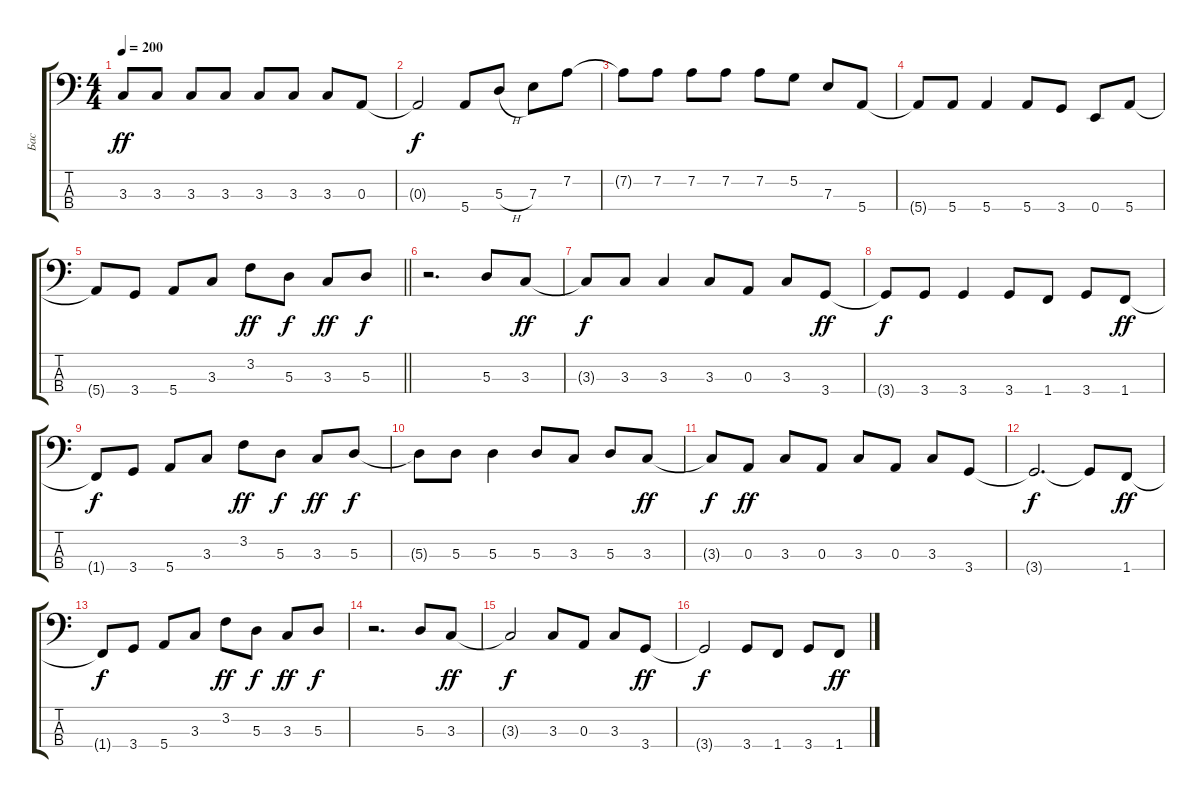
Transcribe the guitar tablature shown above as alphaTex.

\track ("Бас" "Бас") {instrument electricbassfinger}
\staff {score tabs}
\tuning (G2 D2 A1 E1) {hide}
\ts (4 4)
\tempo 200
\clef f4
\ks c
3.3.8{dy ff} 3.3.8 3.3.8 3.3.8 3.3.8 3.3.8 3.3.8 0.3.8 |
0.3{t}.2{dy f} 5.4.8 5.3{h}.8 7.3.8 7.2.8 |
7.2{t}.8 7.2.8 7.2.8 7.2.8 7.2.8 5.2.8 7.3.8 5.4.8 |
5.4{t}.8 5.4.8 5.4.4 5.4.8 3.4.8 0.4.8 5.4.8 |
\barLineRight lightlight
5.4{t}.8 3.4.8 5.4.8 3.3.8 3.2.8{dy ff} 5.3.8{dy f} 3.3.8{dy ff} 5.3.8{dy f} |
r.2{d} 5.3.8 3.3.8{dy ff} |
3.3{t}.8{dy f} 3.3.8 3.3.4 3.3.8 0.3.8 3.3.8 3.4.8{dy ff} |
3.4{t}.8{dy f} 3.4.8 3.4.4 3.4.8 1.4.8 3.4.8 1.4.8{dy ff} |
1.4{t}.8{dy f} 3.4.8 5.4.8 3.3.8 3.2.8{dy ff} 5.3.8{dy f} 3.3.8{dy ff} 5.3.8{dy f} |
5.3{t}.8 5.3.8 5.3.4 5.3.8 3.3.8 5.3.8 3.3.8{dy ff} |
3.3{t}.8{dy f} 0.3.8{dy ff} 3.3.8 0.3.8 3.3.8 0.3.8 3.3.8 3.4.8 |
3.4{t}.2{d dy f} 3.4{t}.8 1.4.8{dy ff} |
1.4{t}.8{dy f} 3.4.8 5.4.8 3.3.8 3.2.8{dy ff} 5.3.8{dy f} 3.3.8{dy ff} 5.3.8{dy f} |
r.2{d} 5.3.8 3.3.8{dy ff} |
3.3{t}.2{dy f} 3.3.8 0.3.8 3.3.8 3.4.8{dy ff} |
3.4{t}.2{dy f} 3.4.8 1.4.8 3.4.8 1.4.8{dy ff}
